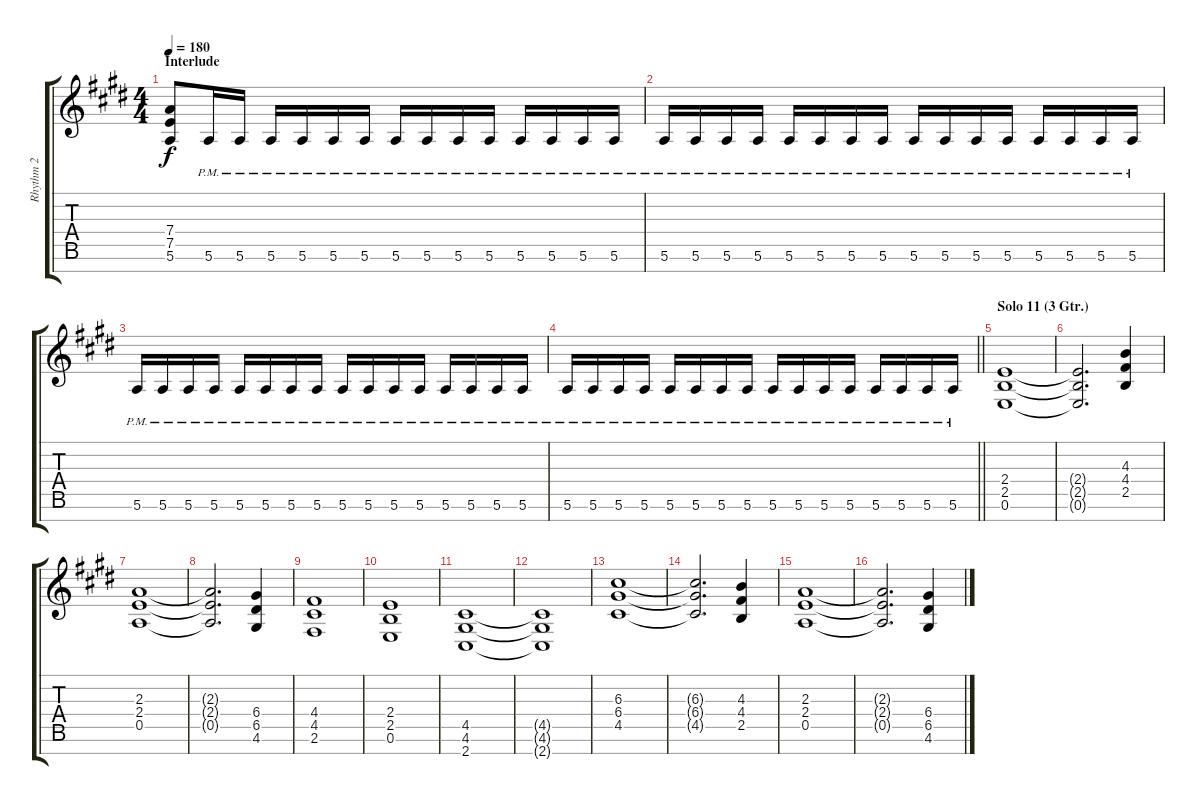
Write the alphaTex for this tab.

\track ("Rhythm 2" "Rhythm 2") {instrument distortionguitar}
\staff {score tabs}
\tuning (E4 B3 G3 D3 A2 E2 B1) {hide}
\ts (4 4)
\section ("" "Interlude")
\tempo 180
\clef g2
\ks c#minor
(7.4 7.5 5.6).8{dy f} 5.6{pm}.16 5.6{pm}.16 5.6{pm}.16 5.6{pm}.16 5.6{pm}.16 5.6{pm}.16 5.6{pm}.16 5.6{pm}.16 5.6{pm}.16 5.6{pm}.16 5.6{pm}.16 5.6{pm}.16 5.6{pm}.16 5.6{pm}.16 |
5.6{pm}.16 5.6{pm}.16 5.6{pm}.16 5.6{pm}.16 5.6{pm}.16 5.6{pm}.16 5.6{pm}.16 5.6{pm}.16 5.6{pm}.16 5.6{pm}.16 5.6{pm}.16 5.6{pm}.16 5.6{pm}.16 5.6{pm}.16 5.6{pm}.16 5.6{pm}.16 |
5.6{pm}.16 5.6{pm}.16 5.6{pm}.16 5.6{pm}.16 5.6{pm}.16 5.6{pm}.16 5.6{pm}.16 5.6{pm}.16 5.6{pm}.16 5.6{pm}.16 5.6{pm}.16 5.6{pm}.16 5.6{pm}.16 5.6{pm}.16 5.6{pm}.16 5.6{pm}.16 |
\barLineRight lightlight
5.6{pm}.16 5.6{pm}.16 5.6{pm}.16 5.6{pm}.16 5.6{pm}.16 5.6{pm}.16 5.6{pm}.16 5.6{pm}.16 5.6{pm}.16 5.6{pm}.16 5.6{pm}.16 5.6{pm}.16 5.6{pm}.16 5.6{pm}.16 5.6{pm}.16 5.6{pm}.16 |
\section ("" "Solo 11 (3 Gtr.)")
(2.4 2.5 0.6).1 |
(2.4{t} 2.5{t} 0.6{t}).2{d} (4.3 4.4 2.5).4 |
(2.3 2.4 0.5).1 |
(2.3{t} 2.4{t} 0.5{t}).2{d} (6.4 6.5 4.6).4 |
(4.4 4.5 2.6).1 |
(2.4 2.5 0.6).1 |
(4.5 4.6 2.7).1 |
(4.5{t} 4.6{t} 2.7{t}).1 |
(6.3 6.4 4.5).1 |
(6.3{t} 6.4{t} 4.5{t}).2{d} (4.3 4.4 2.5).4 |
(2.3 2.4 0.5).1 |
(2.3{t} 2.4{t} 0.5{t}).2{d} (6.4 6.5 4.6).4
